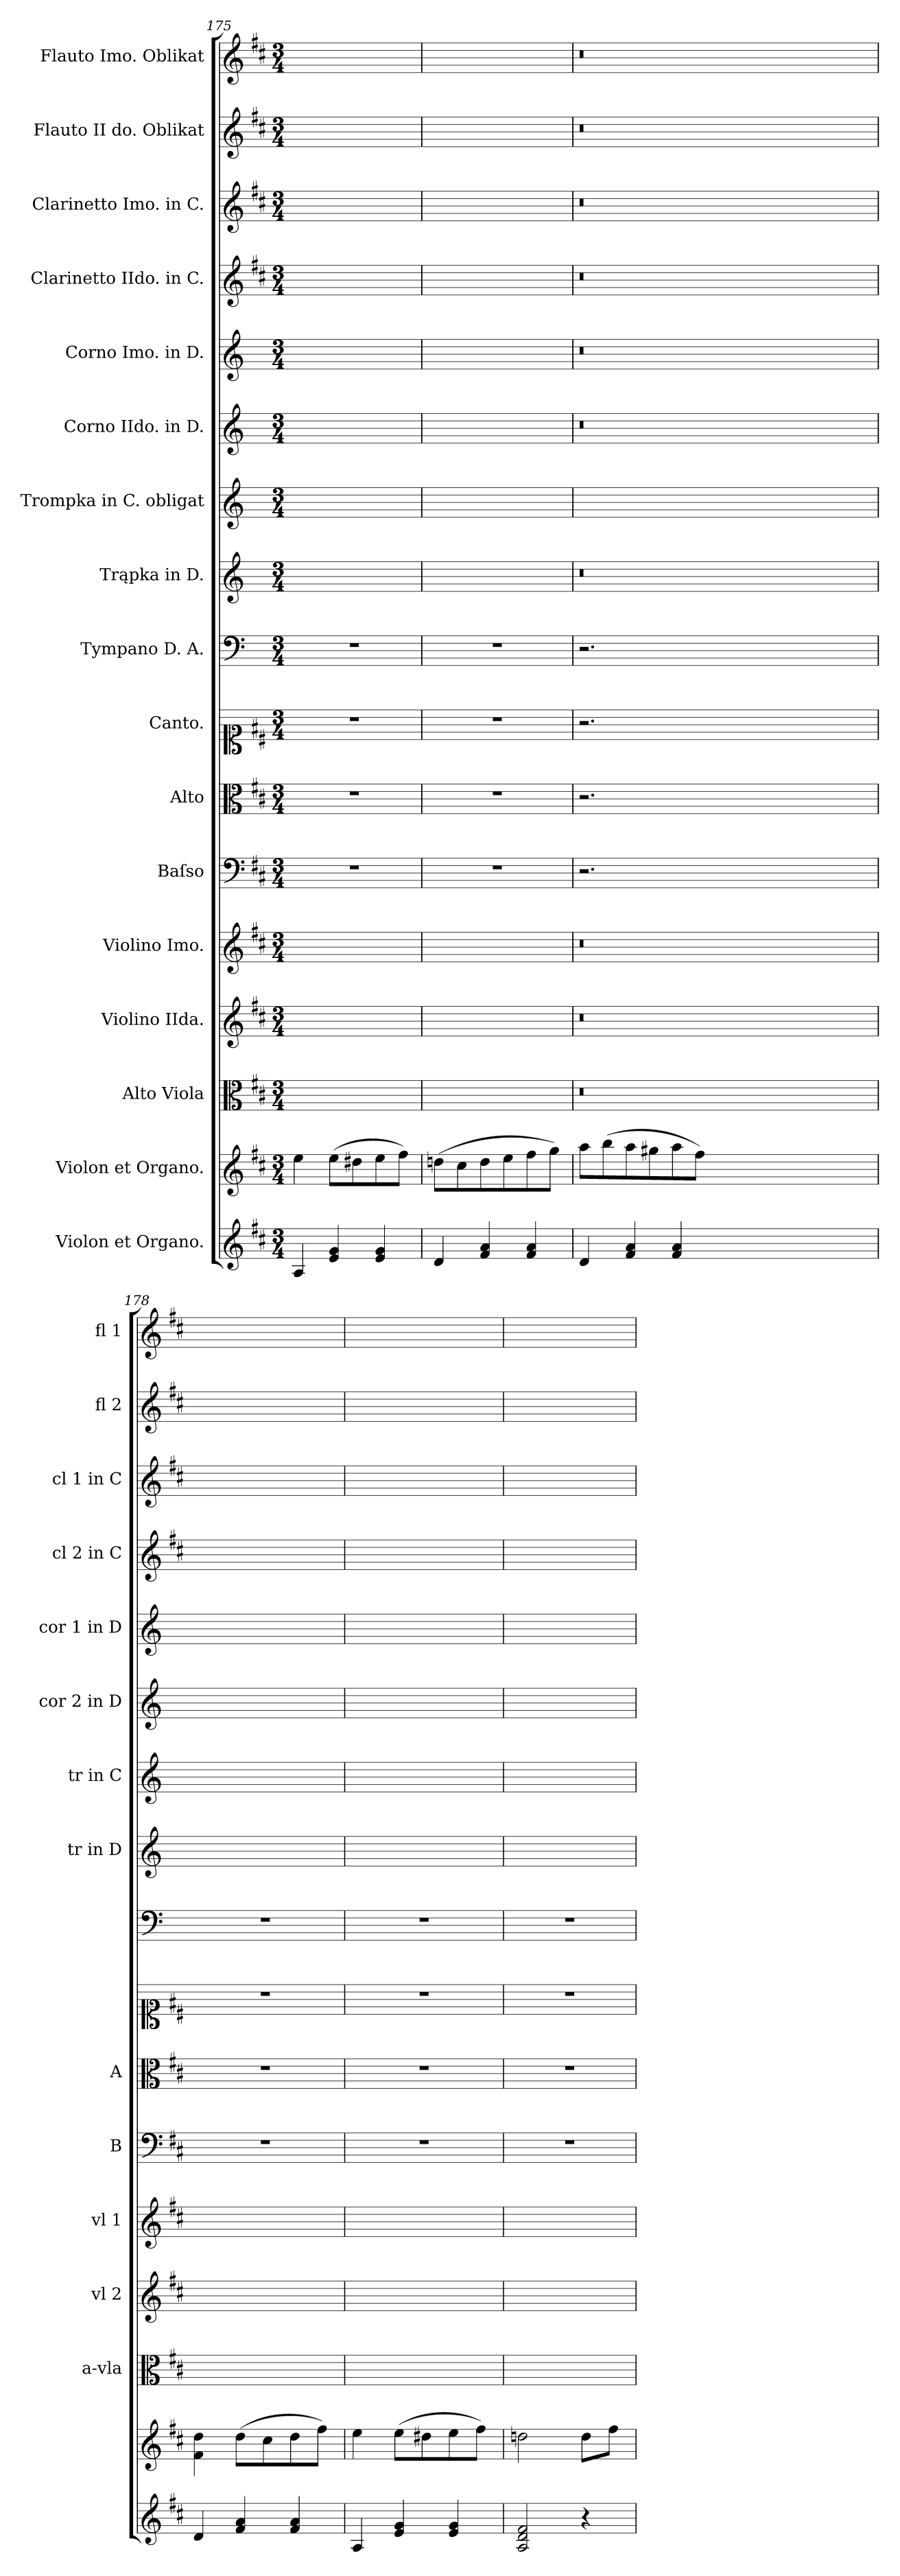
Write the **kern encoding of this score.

**kern	**kern	**kern	**kern	**kern	**kern	**kern	**kern	**kern	**kern	**kern	**kern	**kern	**kern	**kern	**kern	**kern
*part17	*part16	*part15	*part14	*part13	*part12	*part11	*part10	*part9	*part8	*part7	*part6	*part5	*part4	*part3	*part2	*part1
*staff17	*staff16	*staff15	*staff14	*staff13	*staff12	*staff11	*staff10	*staff9	*staff8	*staff7	*staff6	*staff5	*staff4	*staff3	*staff2	*staff1
*I"Violon et Organo.	*I"Violon et Organo.	*I"Alto Viola	*I"Violino IIda.	*I"Violino Imo.	*I"Baſso	*I"Alto	*I"Canto.	*I"Tympano D. A.	*I"Trąpka in D.	*I"Trompka in C. obligat	*I"Corno IIdo. in D.	*I"Corno Imo. in D.	*I"Clarinetto IIdo. in C.	*I"Clarinetto Imo. in C.	*I"Flauto II do. Oblikat	*I"Flauto Imo. Oblikat
*	*	*I'a-vla	*I'vl 2	*I'vl 1	*I'B	*I'A	*	*	*I'tr in D	*I'tr in C	*I'cor 2 in D	*I'cor 1 in D	*I'cl 2 in C	*I'cl 1 in C	*I'fl 2	*I'fl 1
*clefG2	*clefG2	*clefC3	*clefG2	*clefG2	*clefF4	*clefC3	*clefC1	*clefF4	*clefG2	*clefG2	*clefG2	*clefG2	*clefG2	*clefG2	*clefG2	*clefG2
*	*	*	*	*	*	*	*	*ITrd-1c-2	*ITrd-1c-2	*ITrd-1c-2	*ITrd6c10	*ITrd6c10	*	*	*	*
*k[f#c#]	*k[f#c#]	*k[f#c#]	*k[f#c#]	*k[f#c#]	*k[f#c#]	*k[f#c#]	*k[f#c#]	*k[f#c#]	*k[f#c#]	*k[f#c#]	*k[f#c#]	*k[f#c#]	*k[f#c#]	*k[f#c#]	*k[f#c#]	*k[f#c#]
*M3/4	*M3/4	*M3/4	*M3/4	*M3/4	*M3/4	*M3/4	*M3/4	*M3/4	*M3/4	*M3/4	*M3/4	*M3/4	*M3/4	*M3/4	*M3/4	*M3/4
=175	=175	=175	=175	=175	=175	=175	=175	=175	=175	=175	=175	=175	=175	=175	=175	=175
4A/	4ee\	2.ryy	2.ryy	2.ryy	2.r	2.r	2.r	2.r	2.ryy	2.ryy	2.ryy	2.ryy	2.ryy	2.ryy	2.ryy	2.ryy
4e/ 4g/	(8ee\L	.	.	.	.	.	.	.	.	.	.	.	.	.	.	.
.	8dd#X\	.	.	.	.	.	.	.	.	.	.	.	.	.	.	.
4e/ 4g/	8ee\	.	.	.	.	.	.	.	.	.	.	.	.	.	.	.
.	8ff#\J)	.	.	.	.	.	.	.	.	.	.	.	.	.	.	.
=176	=176	=176	=176	=176	=176	=176	=176	=176	=176	=176	=176	=176	=176	=176	=176	=176
4d/	(8ddn\L	2.ryy	2.ryy	2.ryy	2.r	2.r	2.r	2.r	2.ryy	2.ryy	2.ryy	2.ryy	2.ryy	2.ryy	2.ryy	2.ryy
.	8cc#\	.	.	.	.	.	.	.	.	.	.	.	.	.	.	.
4f#/ 4a/	8dd\	.	.	.	.	.	.	.	.	.	.	.	.	.	.	.
.	8ee\	.	.	.	.	.	.	.	.	.	.	.	.	.	.	.
4f#/ 4a/	8ff#\	.	.	.	.	.	.	.	.	.	.	.	.	.	.	.
.	8gg\J)	.	.	.	.	.	.	.	.	.	.	.	.	.	.	.
=177	=177	=177	=177	=177	=177	=177	=177	=177	=177	=177	=177	=177	=177	=177	=177	=177
4d/	8aa\L	0.r	0.r	0.r	2.r	2.r	2.r	2.r	0.r	2.ryy	0.r	0.r	0.r	0.r	0.r	0.r
.	(8bb\	.	.	.	.	.	.	.	.	.	.	.	.	.	.	.
4f#/ 4a/	8aa\	.	.	.	.	.	.	.	.	.	.	.	.	.	.	.
.	8gg#X\	.	.	.	.	.	.	.	.	.	.	.	.	.	.	.
4f#/ 4a/	8aa\	.	.	.	.	.	.	.	.	.	.	.	.	.	.	.
.	8ff#\J)	.	.	.	.	.	.	.	.	.	.	.	.	.	.	.
0ryy	0ryy	.	.	.	0ryy	0ryy	0ryy	0ryy	.	0ryy	.	.	.	.	.	.
4ryy	4ryy	.	.	.	4ryy	4ryy	4ryy	4ryy	.	4ryy	.	.	.	.	.	.
=178	=178	=178	=178	=178	=178	=178	=178	=178	=178	=178	=178	=178	=178	=178	=178	=178
4d/	4f#\ 4dd\	2.ryy	2.ryy	2.ryy	2.r	2.r	2.r	2.r	2.ryy	2.ryy	2.ryy	2.ryy	2.ryy	2.ryy	2.ryy	2.ryy
4f#/ 4a/	(8dd\L	.	.	.	.	.	.	.	.	.	.	.	.	.	.	.
.	8cc#\	.	.	.	.	.	.	.	.	.	.	.	.	.	.	.
4f#/ 4a/	8dd\	.	.	.	.	.	.	.	.	.	.	.	.	.	.	.
.	8ff#\J)	.	.	.	.	.	.	.	.	.	.	.	.	.	.	.
=179	=179	=179	=179	=179	=179	=179	=179	=179	=179	=179	=179	=179	=179	=179	=179	=179
4A/	4ee\	2.ryy	2.ryy	2.ryy	2.r	2.r	2.r	2.r	2.ryy	2.ryy	2.ryy	2.ryy	2.ryy	2.ryy	2.ryy	2.ryy
4e/ 4g/	(8ee\L	.	.	.	.	.	.	.	.	.	.	.	.	.	.	.
.	8dd#X\	.	.	.	.	.	.	.	.	.	.	.	.	.	.	.
4e/ 4g/	8ee\	.	.	.	.	.	.	.	.	.	.	.	.	.	.	.
.	8ff#\J)	.	.	.	.	.	.	.	.	.	.	.	.	.	.	.
=180	=180	=180	=180	=180	=180	=180	=180	=180	=180	=180	=180	=180	=180	=180	=180	=180
2A/ 2d/ 2f#/	2ddn\	2.ryy	2.ryy	2.ryy	2.r	2.r	2.r	2.r	2.ryy	2.ryy	2.ryy	2.ryy	2.ryy	2.ryy	2.ryy	2.ryy
4r	8dd\L	.	.	.	.	.	.	.	.	.	.	.	.	.	.	.
.	8ff#\J	.	.	.	.	.	.	.	.	.	.	.	.	.	.	.
=	=	=	=	=	=	=	=	=	=	=	=	=	=	=	=	=
*-	*-	*-	*-	*-	*-	*-	*-	*-	*-	*-	*-	*-	*-	*-	*-	*-
